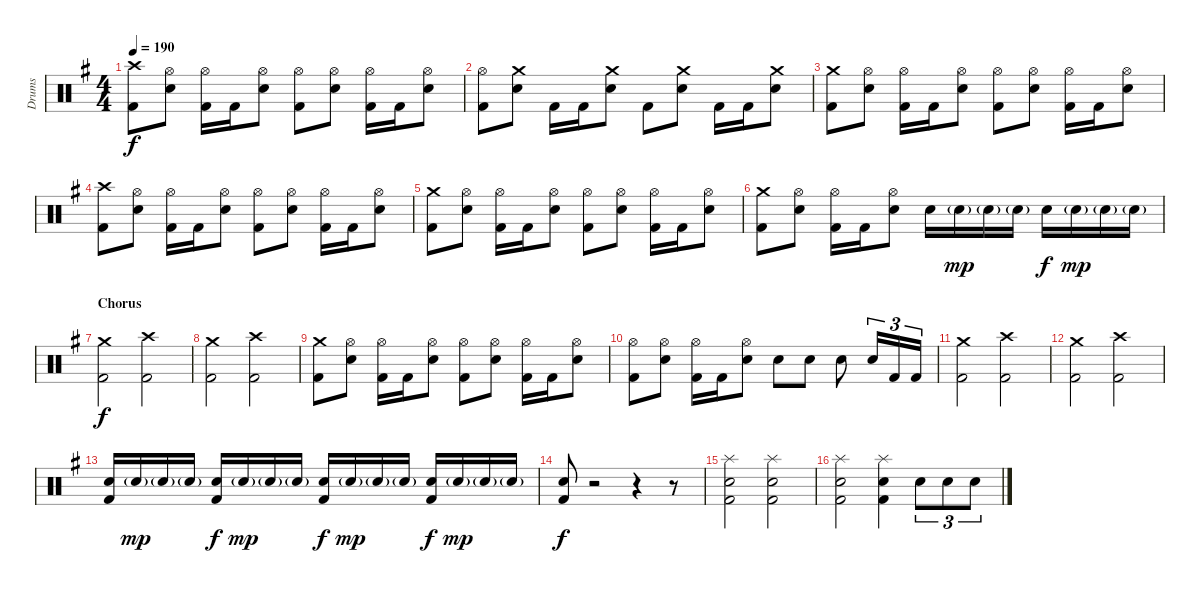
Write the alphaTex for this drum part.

\track ("Drums" "Drums") {instrument percussion}
\staff {score}
\articulation defaults
\ts (4 4)
\tempo 190
\clef neutral
\ks eminor
("Crash high (hit)" "Kick (hit) 2").8{dy f} ("Hi-Hat (open)" "Snare (hit) 2").8 ("Hi-Hat (open)" "Kick (hit) 2").16 "Kick (hit) 2".16 ("Hi-Hat (open)" "Snare (hit) 2").8 ("Hi-Hat (open)" "Kick (hit) 2").8 ("Hi-Hat (open)" "Snare (hit) 2").8 ("Hi-Hat (open)" "Kick (hit) 2").16 "Kick (hit) 2".16 ("Hi-Hat (open)" "Snare (hit) 2").8 |
("Hi-Hat (open)" "Kick (hit) 2").8 ("Crash medium (hit)" "Snare (hit) 2").8 "Kick (hit) 2".16 "Kick (hit) 2".16 ("Crash medium (hit)" "Snare (hit) 2").8 "Kick (hit) 2".8 ("Crash medium (hit)" "Snare (hit) 2").8 "Kick (hit) 2".16 "Kick (hit) 2".16 ("Crash medium (hit)" "Snare (hit) 2").8 |
("Crash medium (hit)" "Kick (hit) 2").8 ("Hi-Hat (open)" "Snare (hit) 2").8 ("Hi-Hat (open)" "Kick (hit) 2").16 "Kick (hit) 2".16 ("Hi-Hat (open)" "Snare (hit) 2").8 ("Hi-Hat (open)" "Kick (hit) 2").8 ("Hi-Hat (open)" "Snare (hit) 2").8 ("Hi-Hat (open)" "Kick (hit) 2").16 "Kick (hit) 2".16 ("Hi-Hat (open)" "Snare (hit) 2").8 |
("Crash high (hit)" "Kick (hit) 2").8 ("Hi-Hat (open)" "Snare (hit) 2").8 ("Hi-Hat (open)" "Kick (hit) 2").16 "Kick (hit) 2".16 ("Hi-Hat (open)" "Snare (hit) 2").8 ("Hi-Hat (open)" "Kick (hit) 2").8 ("Hi-Hat (open)" "Snare (hit) 2").8 ("Hi-Hat (open)" "Kick (hit) 2").16 "Kick (hit) 2".16 ("Hi-Hat (open)" "Snare (hit) 2").8 |
("Crash medium (hit)" "Kick (hit) 2").8 ("Hi-Hat (open)" "Snare (hit) 2").8 ("Hi-Hat (open)" "Kick (hit) 2").16 "Kick (hit) 2".16 ("Hi-Hat (open)" "Snare (hit) 2").8 ("Hi-Hat (open)" "Kick (hit) 2").8 ("Hi-Hat (open)" "Snare (hit) 2").8 ("Hi-Hat (open)" "Kick (hit) 2").16 "Kick (hit) 2".16 ("Hi-Hat (open)" "Snare (hit) 2").8 |
("Crash medium (hit)" "Kick (hit) 2").8 ("Hi-Hat (open)" "Snare (hit) 2").8 ("Hi-Hat (open)" "Kick (hit) 2").16 "Kick (hit) 2".16 ("Hi-Hat (open)" "Snare (hit) 2").8 "Snare (hit) 2".16 "Snare (hit) 2"{g}.16{dy mp} "Snare (hit) 2"{g}.16 "Snare (hit) 2"{g}.16 "Snare (hit) 2".16{dy f} "Snare (hit) 2"{g}.16{dy mp} "Snare (hit) 2"{g}.16 "Snare (hit) 2"{g}.16 |
\section ("" "Chorus")
("Crash medium (hit)" "Kick (hit) 2").2{dy f} ("Crash high (hit)" "Kick (hit) 2").2 |
("Crash medium (hit)" "Kick (hit) 2").2 ("Crash high (hit)" "Kick (hit) 2").2 |
("Crash medium (hit)" "Kick (hit) 2").8 ("Hi-Hat (open)" "Snare (hit) 2").8 ("Hi-Hat (open)" "Kick (hit) 2").16 "Kick (hit) 2".16 ("Hi-Hat (open)" "Snare (hit) 2").8 ("Hi-Hat (open)" "Kick (hit) 2").8 ("Hi-Hat (open)" "Snare (hit) 2").8 ("Hi-Hat (open)" "Kick (hit) 2").16 "Kick (hit) 2".16 ("Hi-Hat (open)" "Snare (hit) 2").8 |
("Hi-Hat (open)" "Kick (hit) 2").8 ("Hi-Hat (open)" "Snare (hit) 2").8 ("Hi-Hat (open)" "Kick (hit) 2").16 "Kick (hit) 2".16 ("Hi-Hat (open)" "Snare (hit) 2").8 "Snare (hit) 2".8 "Snare (hit) 2".8 "Snare (hit) 2".8 "Snare (hit) 2".16{tu (3 2)} "Kick (hit) 2".16{tu (3 2)} "Kick (hit) 2".16{tu (3 2)} |
("Crash medium (hit)" "Kick (hit) 2").2 ("Crash high (hit)" "Kick (hit) 2").2 |
("Crash medium (hit)" "Kick (hit) 2").2 ("Crash high (hit)" "Kick (hit) 2").2 |
("Snare (hit) 2" "Kick (hit) 2").16 "Snare (hit) 2"{g}.16{dy mp} "Snare (hit) 2"{g}.16 "Snare (hit) 2"{g}.16 ("Snare (hit) 2" "Kick (hit) 2").16{dy f} "Snare (hit) 2"{g}.16{dy mp} "Snare (hit) 2"{g}.16 "Snare (hit) 2"{g}.16 ("Snare (hit) 2" "Kick (hit) 2").16{dy f} "Snare (hit) 2"{g}.16{dy mp} "Snare (hit) 2"{g}.16 "Snare (hit) 2"{g}.16 ("Snare (hit) 2" "Kick (hit) 2").16{dy f} "Snare (hit) 2"{g}.16{dy mp} "Snare (hit) 2"{g}.16 "Snare (hit) 2"{g}.16 |
("Snare (hit) 2" "Kick (hit) 2").8{dy f} r.2 r.4 r.8 |
("Splash (hit)" "Snare (hit) 2" "Kick (hit) 2").2 ("Splash (hit)" "Snare (hit) 2" "Kick (hit) 2").2 |
("Splash (hit)" "Snare (hit) 2" "Kick (hit) 2").2 ("Splash (hit)" "Snare (hit) 2" "Kick (hit) 2").4 "Snare (hit) 2".8{tu (3 2)} "Snare (hit) 2".8{tu (3 2)} "Snare (hit) 2".8{tu (3 2)}
